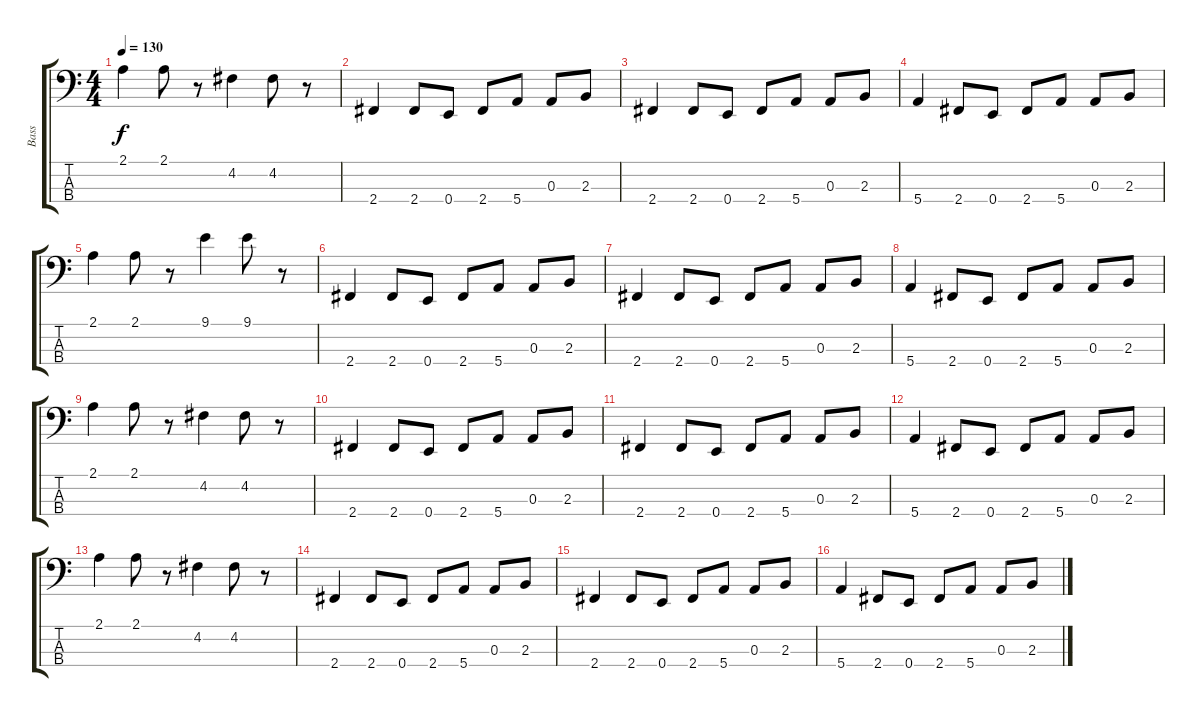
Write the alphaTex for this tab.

\track ("Bass" "Bass") {instrument electricbassfinger}
\staff {score tabs}
\tuning (G2 D2 A1 E1) {hide}
\ts (4 4)
\tempo 130
\clef f4
\ks c
2.1.4{dy f} 2.1.8 r.8 4.2.4 4.2.8 r.8 |
2.4.4 2.4.8 0.4.8 2.4.8 5.4.8 0.3.8 2.3.8 |
2.4.4 2.4.8 0.4.8 2.4.8 5.4.8 0.3.8 2.3.8 |
5.4.4 2.4.8 0.4.8 2.4.8 5.4.8 0.3.8 2.3.8 |
2.1.4 2.1.8 r.8 9.1.4 9.1.8 r.8 |
2.4.4 2.4.8 0.4.8 2.4.8 5.4.8 0.3.8 2.3.8 |
2.4.4 2.4.8 0.4.8 2.4.8 5.4.8 0.3.8 2.3.8 |
5.4.4 2.4.8 0.4.8 2.4.8 5.4.8 0.3.8 2.3.8 |
2.1.4 2.1.8 r.8 4.2.4 4.2.8 r.8 |
2.4.4 2.4.8 0.4.8 2.4.8 5.4.8 0.3.8 2.3.8 |
2.4.4 2.4.8 0.4.8 2.4.8 5.4.8 0.3.8 2.3.8 |
5.4.4 2.4.8 0.4.8 2.4.8 5.4.8 0.3.8 2.3.8 |
2.1.4 2.1.8 r.8 4.2.4 4.2.8 r.8 |
2.4.4 2.4.8 0.4.8 2.4.8 5.4.8 0.3.8 2.3.8 |
2.4.4 2.4.8 0.4.8 2.4.8 5.4.8 0.3.8 2.3.8 |
5.4.4 2.4.8 0.4.8 2.4.8 5.4.8 0.3.8 2.3.8
